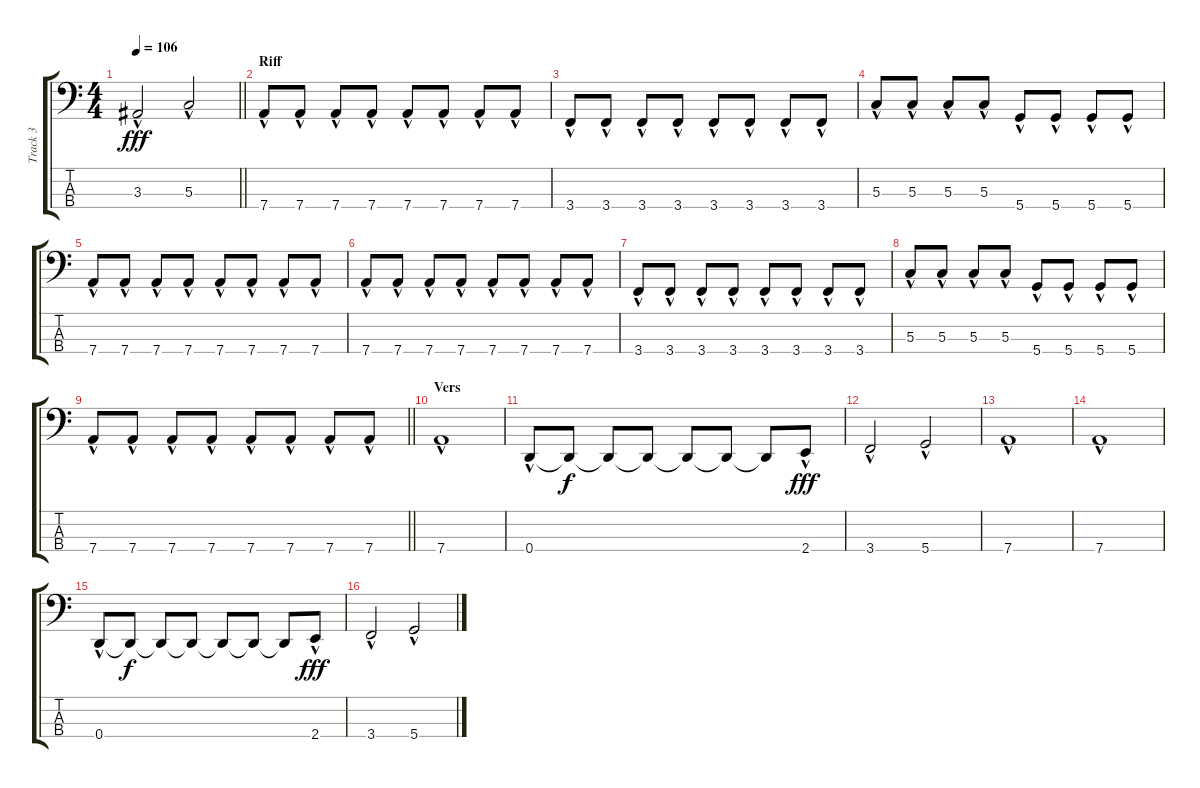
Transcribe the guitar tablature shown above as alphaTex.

\track ("Track 3" "Track 3") {instrument electricbassfinger}
\staff {score tabs}
\tuning (F2 C2 G1 D1) {hide}
\ts (4 4)
\tempo 106
\clef f4
\barLineRight lightlight
\ks c
3.3{hac}.2{dy fff} 5.3{hac}.2 |
\section ("" "Riff")
7.4{hac}.8 7.4{hac}.8 7.4{hac}.8 7.4{hac}.8 7.4{hac}.8 7.4{hac}.8 7.4{hac}.8 7.4{hac}.8 |
3.4{hac}.8 3.4{hac}.8 3.4{hac}.8 3.4{hac}.8 3.4{hac}.8 3.4{hac}.8 3.4{hac}.8 3.4{hac}.8 |
5.3{hac}.8 5.3{hac}.8 5.3{hac}.8 5.3{hac}.8 5.4{hac}.8 5.4{hac}.8 5.4{hac}.8 5.4{hac}.8 |
7.4{hac}.8 7.4{hac}.8 7.4{hac}.8 7.4{hac}.8 7.4{hac}.8 7.4{hac}.8 7.4{hac}.8 7.4{hac}.8 |
7.4{hac}.8 7.4{hac}.8 7.4{hac}.8 7.4{hac}.8 7.4{hac}.8 7.4{hac}.8 7.4{hac}.8 7.4{hac}.8 |
3.4{hac}.8 3.4{hac}.8 3.4{hac}.8 3.4{hac}.8 3.4{hac}.8 3.4{hac}.8 3.4{hac}.8 3.4{hac}.8 |
5.3{hac}.8 5.3{hac}.8 5.3{hac}.8 5.3{hac}.8 5.4{hac}.8 5.4{hac}.8 5.4{hac}.8 5.4{hac}.8 |
\barLineRight lightlight
7.4{hac}.8 7.4{hac}.8 7.4{hac}.8 7.4{hac}.8 7.4{hac}.8 7.4{hac}.8 7.4{hac}.8 7.4{hac}.8 |
\section ("" "Vers")
7.4{hac}.1 |
0.4{hac}.8 0.4{t}.8{dy f} 0.4{t}.8 0.4{t}.8 0.4{t}.8 0.4{t}.8 0.4{t}.8 2.4{hac}.8{dy fff} |
3.4{hac}.2 5.4{hac}.2 |
7.4{hac}.1 |
7.4{hac}.1 |
0.4{hac}.8 0.4{t}.8{dy f} 0.4{t}.8 0.4{t}.8 0.4{t}.8 0.4{t}.8 0.4{t}.8 2.4{hac}.8{dy fff} |
3.4{hac}.2 5.4{hac}.2
